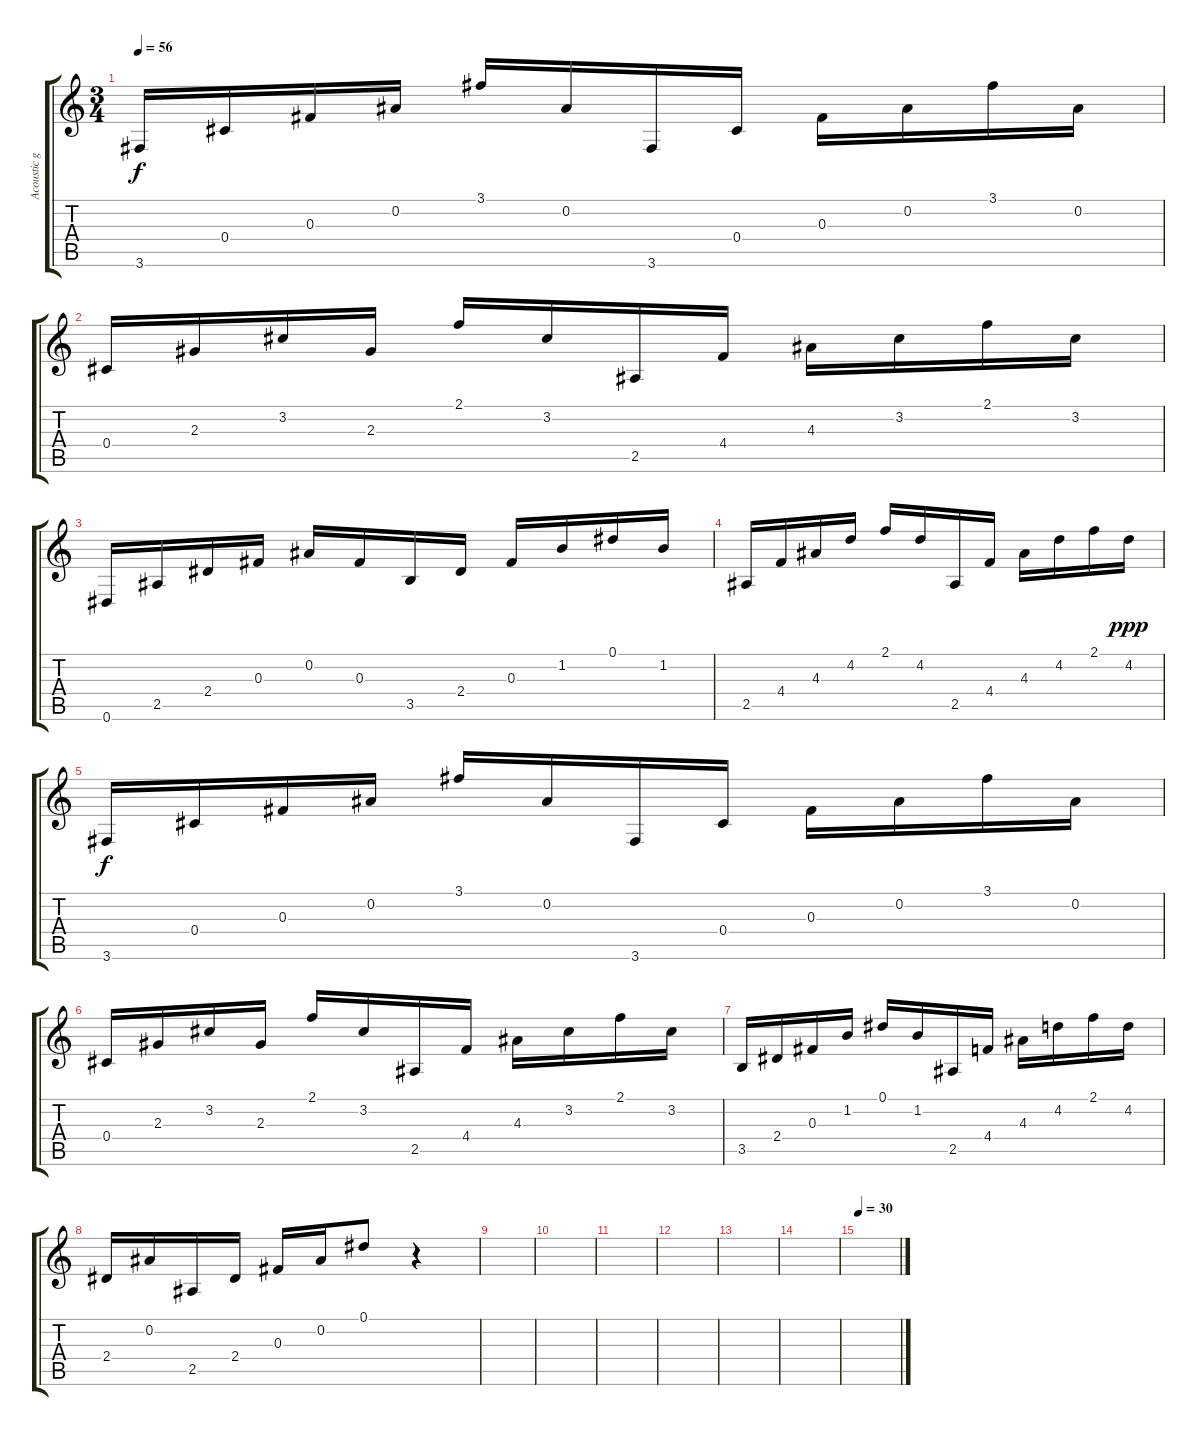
\track ("Acoustic gtr" "Acoustic g") {instrument acousticguitarsteel}
\staff {score tabs}
\tuning (Eb4 Bb3 Gb3 Db3 Ab2 Eb2) {hide}
\ts (3 4)
\tempo 56
\clef g2
\ks c
3.6.16{dy f} 0.4.16 0.3.16 0.2.16 3.1.16 0.2.16 3.6.16 0.4.16 0.3.16 0.2.16 3.1.16 0.2.16 |
0.4.16 2.3.16 3.2.16 2.3.16 2.1.16 3.2.16 2.5.16 4.4.16 4.3.16 3.2.16 2.1.16 3.2.16 |
0.6.16 2.5.16 2.4.16 0.3.16 0.2.16 0.3.16 3.5.16 2.4.16 0.3.16 1.2.16 0.1.16 1.2.16 |
2.5.16 4.4.16 4.3.16 4.2.16 2.1.16 4.2.16 2.5.16 4.4.16 4.3.16 4.2.16 2.1.16 4.2.16{dy ppp} |
3.6.16{dy f} 0.4.16 0.3.16 0.2.16 3.1.16 0.2.16 3.6.16 0.4.16 0.3.16 0.2.16 3.1.16 0.2.16 |
0.4.16 2.3.16 3.2.16 2.3.16 2.1.16 3.2.16 2.5.16 4.4.16 4.3.16 3.2.16 2.1.16 3.2.16 |
3.5.16 2.4.16 0.3.16 1.2.16 0.1.16 1.2.16 2.5.16 4.4.16 4.3.16 4.2.16 2.1.16 4.2.16 |
2.4.16 0.2.16 2.5.16 2.4.16 0.3.16 0.2.16 0.1.8 r.4 |
|
|
|
|
|
|
\tempo 30
